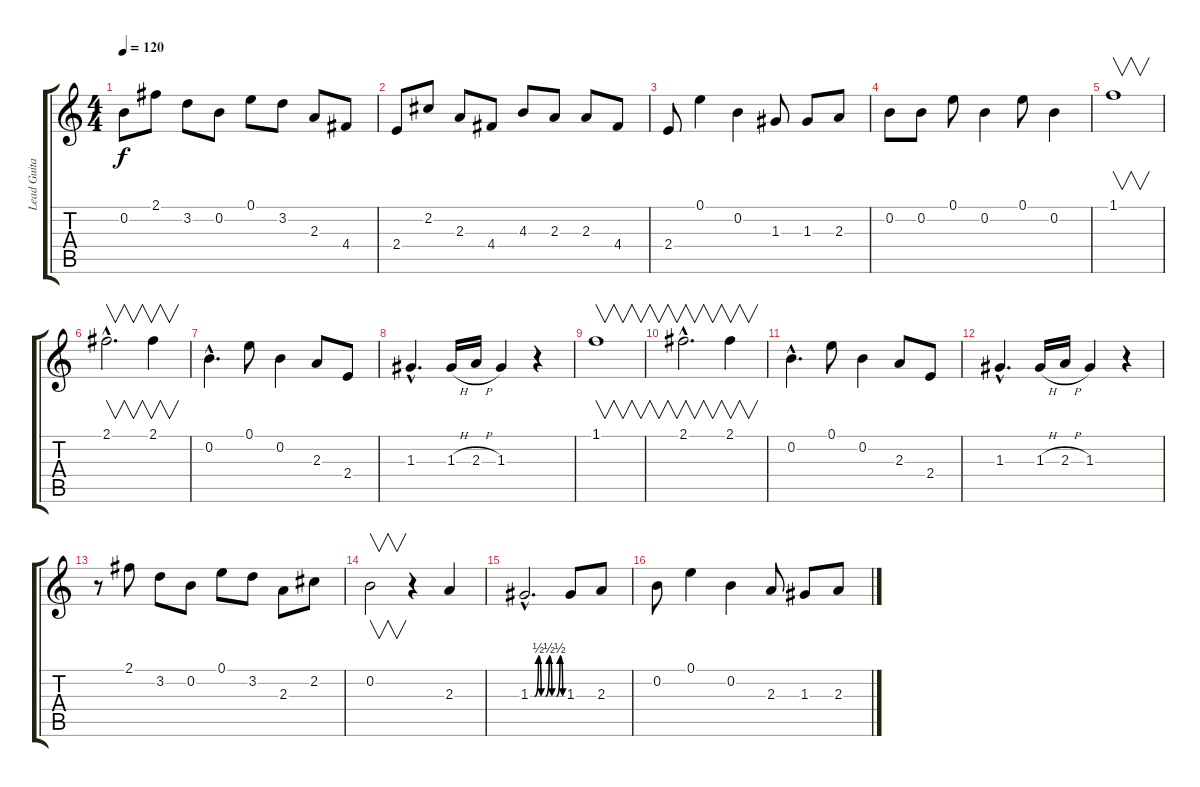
\track ("Lead Guitar" "Lead Guita") {instrument distortionguitar}
\staff {score tabs}
\tuning (E4 B3 G3 D3 A2 E2) {hide}
\ts (4 4)
\tempo 120
\clef g2
\ks c
0.2.8{dy f} 2.1.8 3.2.8 0.2.8 0.1.8 3.2.8 2.3.8 4.4.8 |
2.4.8 2.2.8 2.3.8 4.4.8 4.3.8 2.3.8 2.3.8 4.4.8 |
2.4.8 0.1.4 0.2.4 1.3.8 1.3.8 2.3.8 |
0.2.8 0.2.8 0.1.8 0.2.4 0.1.8 0.2.4 |
1.1.1{v} |
2.1{hac}.2{v d} 2.1.4{v} |
0.2{hac}.4{d} 0.1.8 0.2.4 2.3.8 2.4.8 |
1.3{hac}.4{d} 1.3{h}.16 2.3{h}.16 1.3.4 r.4 |
1.1.1{v} |
2.1{hac}.2{v d} 2.1.4{v} |
0.2{hac}.4{d} 0.1.8 0.2.4 2.3.8 2.4.8 |
1.3{hac}.4{d} 1.3{h}.16 2.3{h}.16 1.3.4 r.4 |
r.8 2.1.8 3.2.8 0.2.8 0.1.8 3.2.8 2.3.8 2.2.8 |
0.2.2{v} r.4 2.3.4 |
1.3{be (custom 0 0 8 0 15 2 20 0 28 0 35 2 40 0 48 0 55 2 60 0) hac}.2{d} 1.3.8 2.3.8 |
0.2.8 0.1.4 0.2.4 2.3.8 1.3.8 2.3.8
